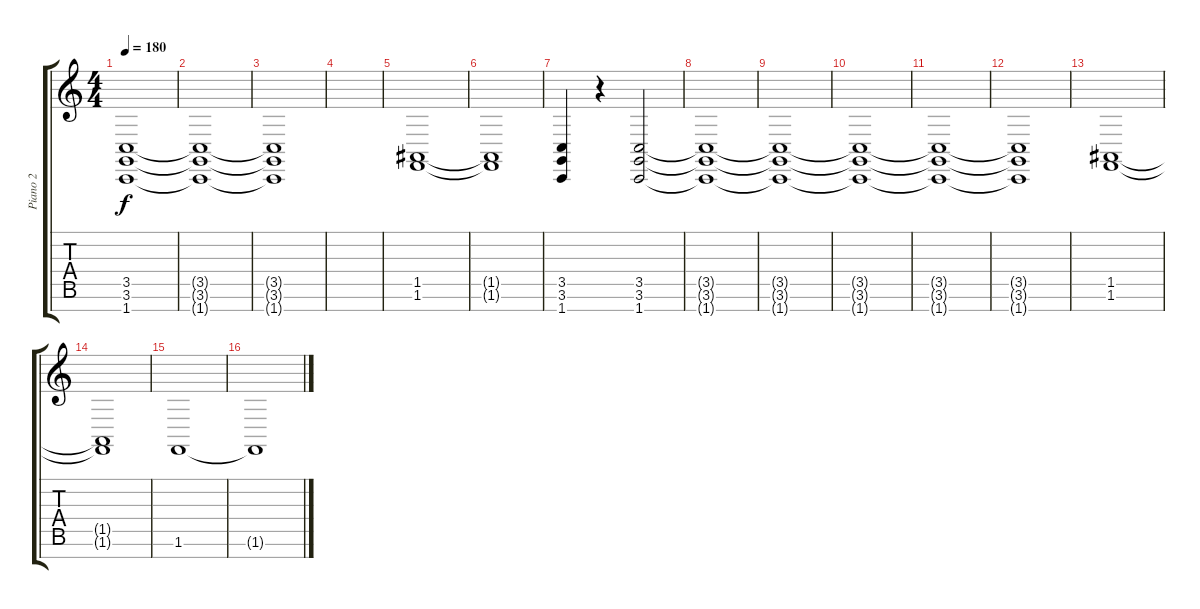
\track ("Piano 2" "Piano 2") {instrument acousticgrandpiano}
\staff {score tabs}
\tuning (E4 B3 G3 D3 A2 E2 B1) {hide}
\ts (4 4)
\tempo 180
\clef g2
\ks c
(3.5{t} 3.6{t} 1.7{t}).1{dy f} |
(3.5{t} 3.6{t} 1.7{t}).1 |
(3.5{t} 3.6{t} 1.7{t}).1 |
|
(1.5 1.6).1 |
(1.5{t} 1.6{t}).1 |
(3.5 3.6 1.7).4 r.4 (3.5 3.6 1.7).2 |
(3.5{t} 3.6{t} 1.7{t}).1 |
(3.5{t} 3.6{t} 1.7{t}).1 |
(3.5{t} 3.6{t} 1.7{t}).1 |
(3.5{t} 3.6{t} 1.7{t}).1 |
(3.5{t} 3.6{t} 1.7{t}).1 |
(1.5 1.6).1 |
(1.5{t} 1.6{t}).1 |
1.6.1 |
1.6{t}.1
